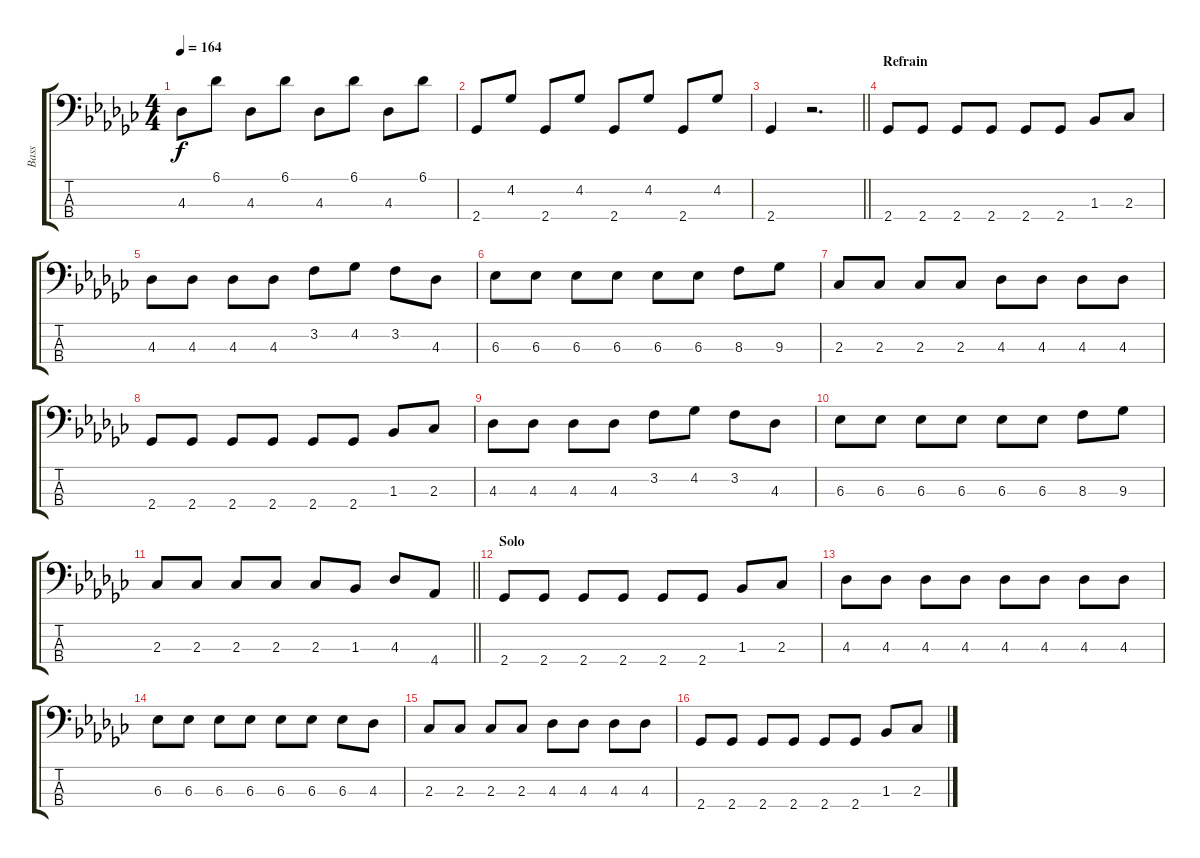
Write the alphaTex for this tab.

\track ("Bass" "Bass") {instrument electricbasspick}
\staff {score tabs}
\tuning (G2 D2 A1 E1) {hide}
\ts (4 4)
\tempo 164
\clef f4
\ks gb
4.3.8{dy f} 6.1.8 4.3.8 6.1.8 4.3.8 6.1.8 4.3.8 6.1.8 |
2.4.8 4.2.8 2.4.8 4.2.8 2.4.8 4.2.8 2.4.8 4.2.8 |
\barLineRight lightlight
2.4.4 r.2{d} |
\section ("" "Refrain")
2.4.8 2.4.8 2.4.8 2.4.8 2.4.8 2.4.8 1.3.8 2.3.8 |
4.3.8 4.3.8 4.3.8 4.3.8 3.2.8 4.2.8 3.2.8 4.3.8 |
6.3.8 6.3.8 6.3.8 6.3.8 6.3.8 6.3.8 8.3.8 9.3.8 |
2.3.8 2.3.8 2.3.8 2.3.8 4.3.8 4.3.8 4.3.8 4.3.8 |
2.4.8 2.4.8 2.4.8 2.4.8 2.4.8 2.4.8 1.3.8 2.3.8 |
4.3.8 4.3.8 4.3.8 4.3.8 3.2.8 4.2.8 3.2.8 4.3.8 |
6.3.8 6.3.8 6.3.8 6.3.8 6.3.8 6.3.8 8.3.8 9.3.8 |
\barLineRight lightlight
2.3.8 2.3.8 2.3.8 2.3.8 2.3.8 1.3.8 4.3.8 4.4.8 |
\section ("" "Solo")
2.4.8 2.4.8 2.4.8 2.4.8 2.4.8 2.4.8 1.3.8 2.3.8 |
4.3.8 4.3.8 4.3.8 4.3.8 4.3.8 4.3.8 4.3.8 4.3.8 |
6.3.8 6.3.8 6.3.8 6.3.8 6.3.8 6.3.8 6.3.8 4.3.8 |
2.3.8 2.3.8 2.3.8 2.3.8 4.3.8 4.3.8 4.3.8 4.3.8 |
2.4.8 2.4.8 2.4.8 2.4.8 2.4.8 2.4.8 1.3.8 2.3.8
